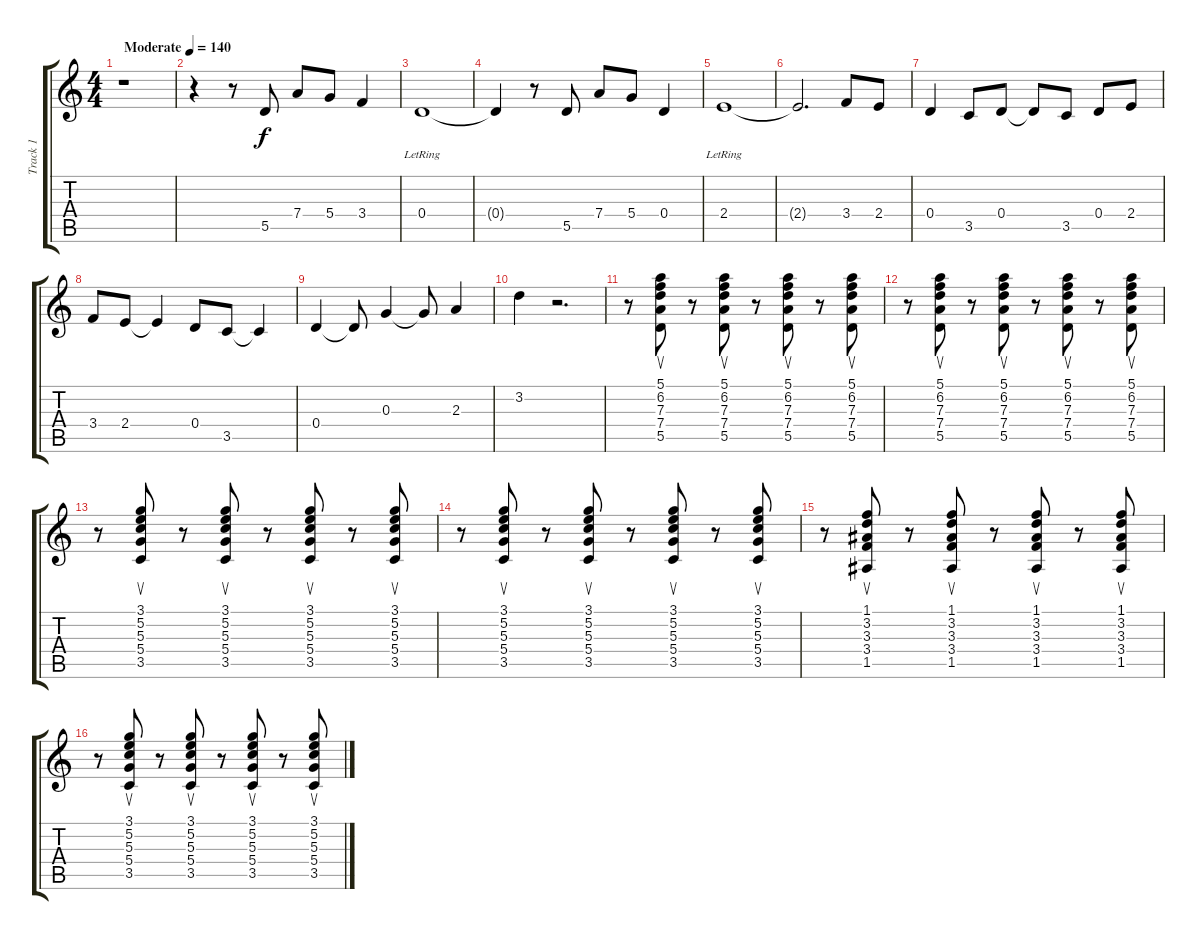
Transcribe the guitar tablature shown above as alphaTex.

\track ("Track 1" "Track 1") {instrument electricguitarclean}
\staff {score tabs}
\tuning (E4 B3 G3 D3 A2 E2) {hide}
\ts (4 4)
\tempo (140 "Moderate")
\clef g2
\ks c
r.1{dy f instrument electricguitarclean} |
r.4 r.8 5.5.8 7.4.8 5.4.8 3.4.4 |
0.4{lr}.1 |
0.4{t}.4 r.8 5.5.8 7.4.8 5.4.8 0.4.4 |
2.4{lr}.1 |
2.4{t}.2{d} 3.4.8 2.4.8 |
0.4.4 3.5.8 0.4.8 0.4{t}.8 3.5.8 0.4.8 2.4.8 |
3.4.8 2.4.8 2.4{t}.4 0.4.8 3.5.8 3.5{t}.4 |
0.4.4 0.4{t}.8 0.3.4 0.3{t}.8 2.3.4 |
3.2.4 r.2{d} |
r.8 (5.1 6.2 7.3 7.4 5.5).8{su} r.8 (5.1 6.2 7.3 7.4 5.5).8{su} r.8 (5.1 6.2 7.3 7.4 5.5).8{su} r.8 (5.1 6.2 7.3 7.4 5.5).8{su} |
r.8 (5.1 6.2 7.3 7.4 5.5).8{su} r.8 (5.1 6.2 7.3 7.4 5.5).8{su} r.8 (5.1 6.2 7.3 7.4 5.5).8{su} r.8 (5.1 6.2 7.3 7.4 5.5).8{su} |
r.8 (3.1 5.2 5.3 5.4 3.5).8{su} r.8 (3.1 5.2 5.3 5.4 3.5).8{su} r.8 (3.1 5.2 5.3 5.4 3.5).8{su} r.8 (3.1 5.2 5.3 5.4 3.5).8{su} |
r.8 (3.1 5.2 5.3 5.4 3.5).8{su} r.8 (3.1 5.2 5.3 5.4 3.5).8{su} r.8 (3.1 5.2 5.3 5.4 3.5).8{su} r.8 (3.1 5.2 5.3 5.4 3.5).8{su} |
r.8 (1.1 3.2 3.3 3.4 1.5).8{su} r.8 (1.1 3.2 3.3 3.4 1.5).8{su} r.8 (1.1 3.2 3.3 3.4 1.5).8{su} r.8 (1.1 3.2 3.3 3.4 1.5).8{su} |
r.8 (3.1 5.2 5.3 5.4 3.5).8{su} r.8 (3.1 5.2 5.3 5.4 3.5).8{su} r.8 (3.1 5.2 5.3 5.4 3.5).8{su} r.8 (3.1 5.2 5.3 5.4 3.5).8{su}
